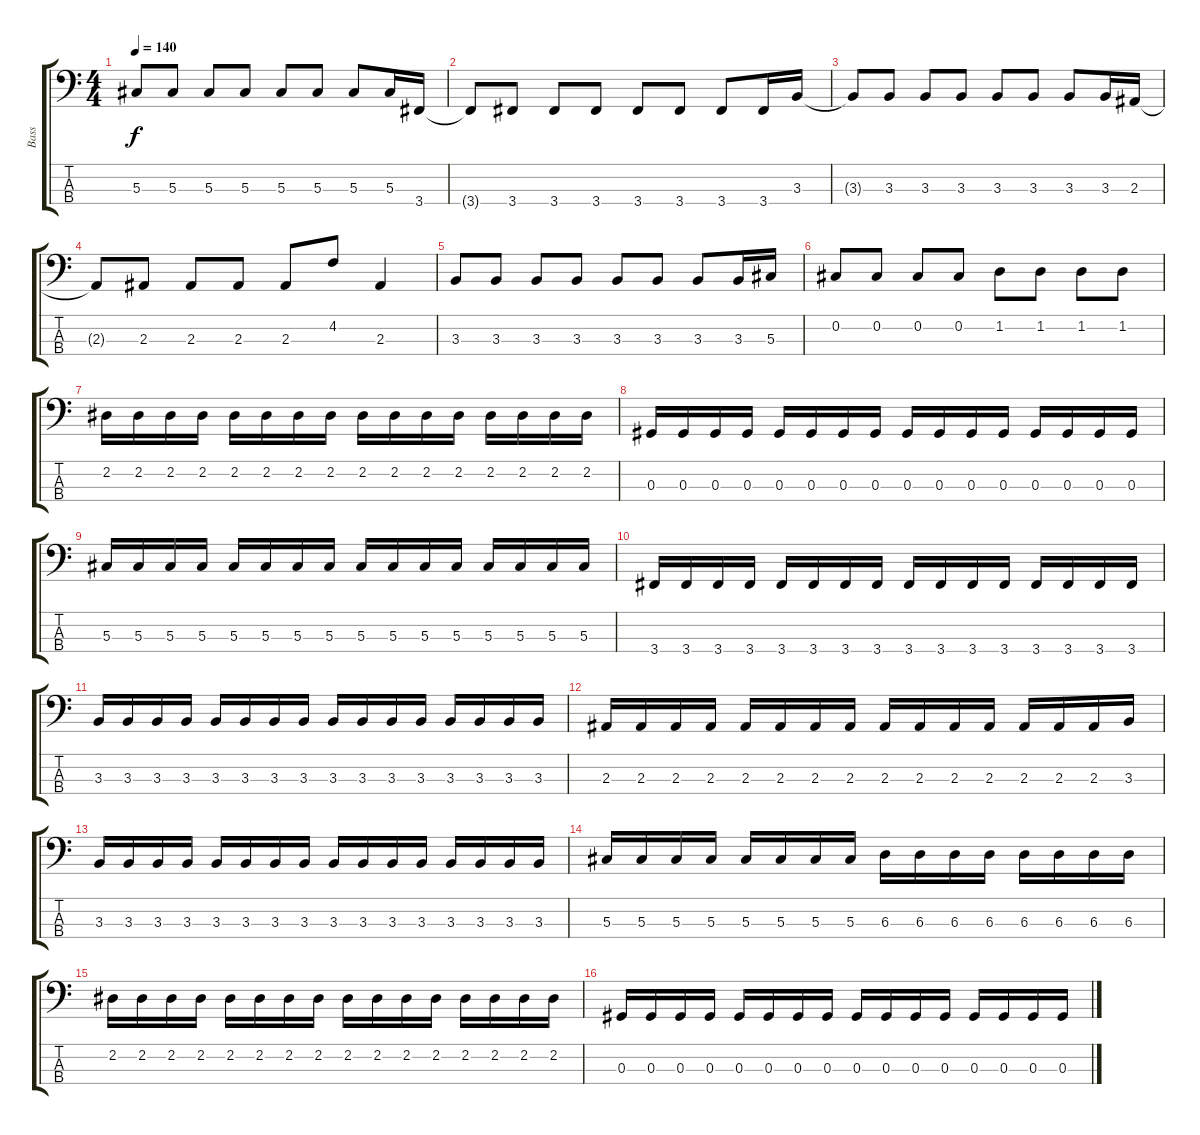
\track ("Bass" "Bass") {instrument electricbasspick}
\staff {score tabs}
\tuning (Gb2 Db2 Ab1 Eb1) {hide}
\ts (4 4)
\tempo 140
\clef f4
\ks c
5.3{t}.8{dy f} 5.3.8 5.3.8 5.3.8 5.3.8 5.3.8 5.3.8 5.3.16 3.4.16 |
3.4{t}.8 3.4.8 3.4.8 3.4.8 3.4.8 3.4.8 3.4.8 3.4.16 3.3.16 |
3.3{t}.8 3.3.8 3.3.8 3.3.8 3.3.8 3.3.8 3.3.8 3.3.16 2.3.16 |
2.3{t}.8 2.3.8 2.3.8 2.3.8 2.3.8 4.2.8 2.3.4 |
3.3.8 3.3.8 3.3.8 3.3.8 3.3.8 3.3.8 3.3.8 3.3.16 5.3.16 |
0.2.8 0.2.8 0.2.8 0.2.8 1.2.8 1.2.8 1.2.8 1.2.8 |
2.2.16 2.2.16 2.2.16 2.2.16 2.2.16 2.2.16 2.2.16 2.2.16 2.2.16 2.2.16 2.2.16 2.2.16 2.2.16 2.2.16 2.2.16 2.2.16 |
0.3.16 0.3.16 0.3.16 0.3.16 0.3.16 0.3.16 0.3.16 0.3.16 0.3.16 0.3.16 0.3.16 0.3.16 0.3.16 0.3.16 0.3.16 0.3.16 |
5.3.16 5.3.16 5.3.16 5.3.16 5.3.16 5.3.16 5.3.16 5.3.16 5.3.16 5.3.16 5.3.16 5.3.16 5.3.16 5.3.16 5.3.16 5.3.16 |
3.4.16 3.4.16 3.4.16 3.4.16 3.4.16 3.4.16 3.4.16 3.4.16 3.4.16 3.4.16 3.4.16 3.4.16 3.4.16 3.4.16 3.4.16 3.4.16 |
3.3.16 3.3.16 3.3.16 3.3.16 3.3.16 3.3.16 3.3.16 3.3.16 3.3.16 3.3.16 3.3.16 3.3.16 3.3.16 3.3.16 3.3.16 3.3.16 |
2.3.16 2.3.16 2.3.16 2.3.16 2.3.16 2.3.16 2.3.16 2.3.16 2.3.16 2.3.16 2.3.16 2.3.16 2.3.16 2.3.16 2.3.16 3.3.16 |
3.3.16 3.3.16 3.3.16 3.3.16 3.3.16 3.3.16 3.3.16 3.3.16 3.3.16 3.3.16 3.3.16 3.3.16 3.3.16 3.3.16 3.3.16 3.3.16 |
5.3.16 5.3.16 5.3.16 5.3.16 5.3.16 5.3.16 5.3.16 5.3.16 6.3.16 6.3.16 6.3.16 6.3.16 6.3.16 6.3.16 6.3.16 6.3.16 |
2.2.16 2.2.16 2.2.16 2.2.16 2.2.16 2.2.16 2.2.16 2.2.16 2.2.16 2.2.16 2.2.16 2.2.16 2.2.16 2.2.16 2.2.16 2.2.16 |
0.3.16 0.3.16 0.3.16 0.3.16 0.3.16 0.3.16 0.3.16 0.3.16 0.3.16 0.3.16 0.3.16 0.3.16 0.3.16 0.3.16 0.3.16 0.3.16
